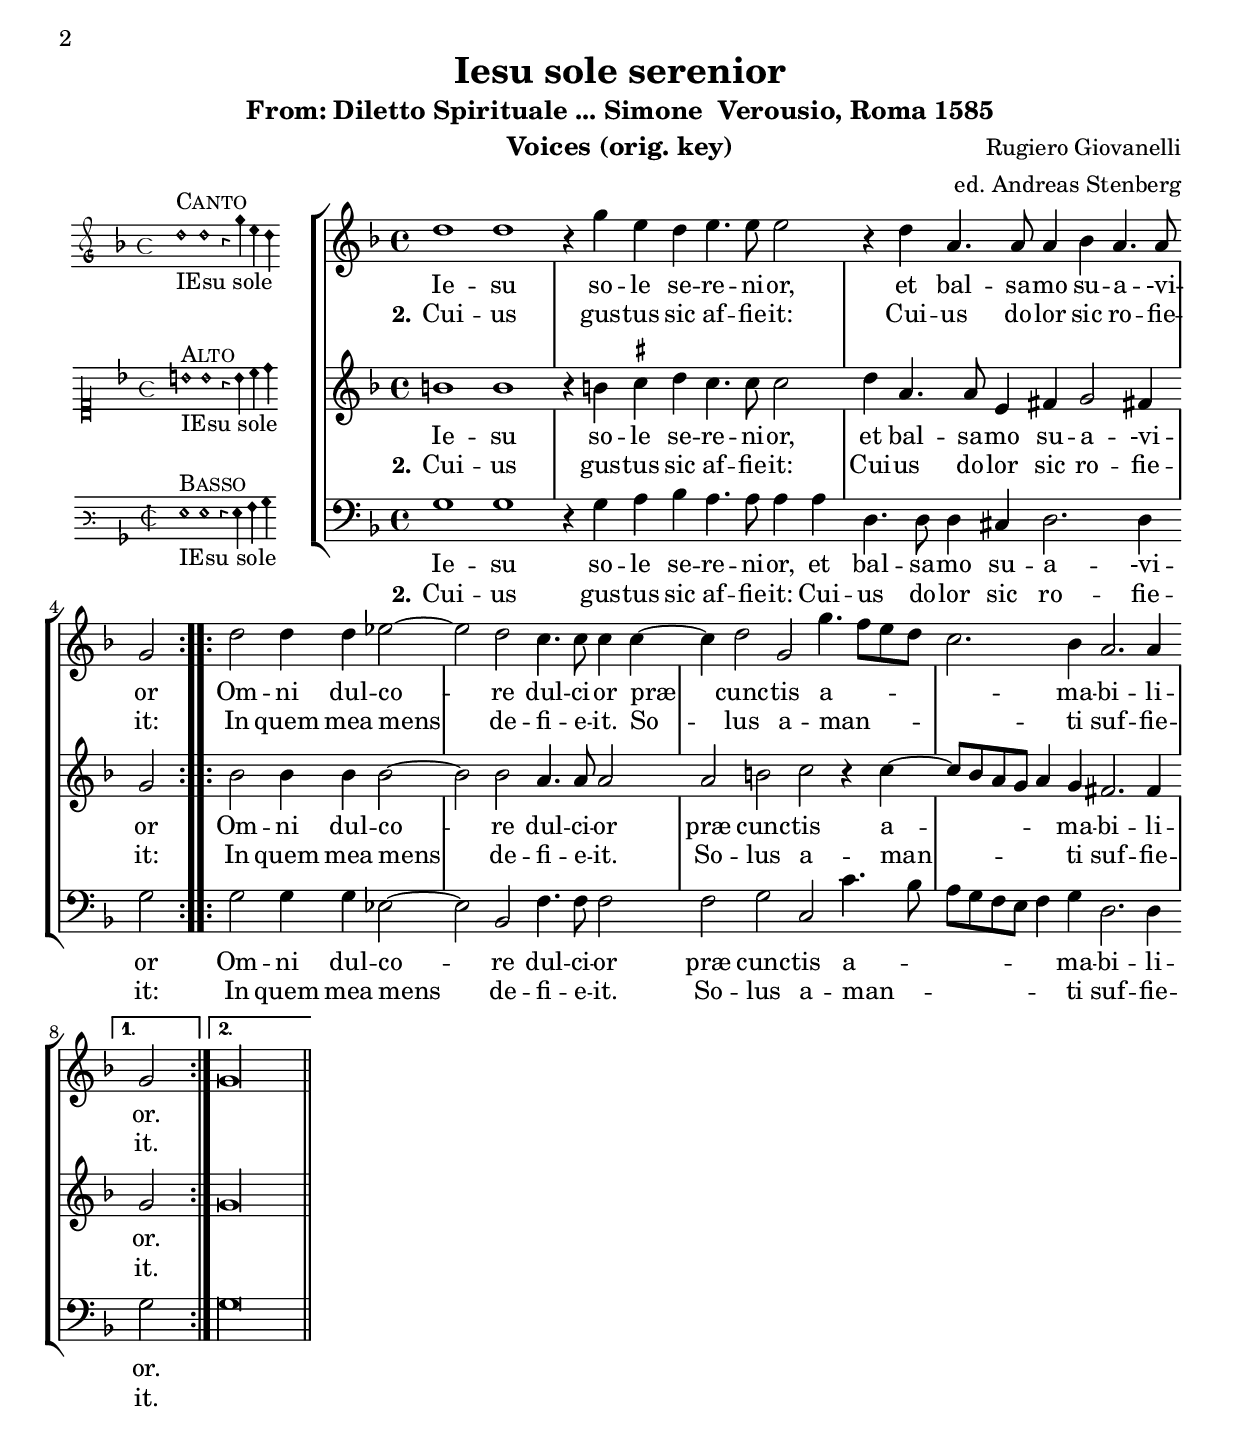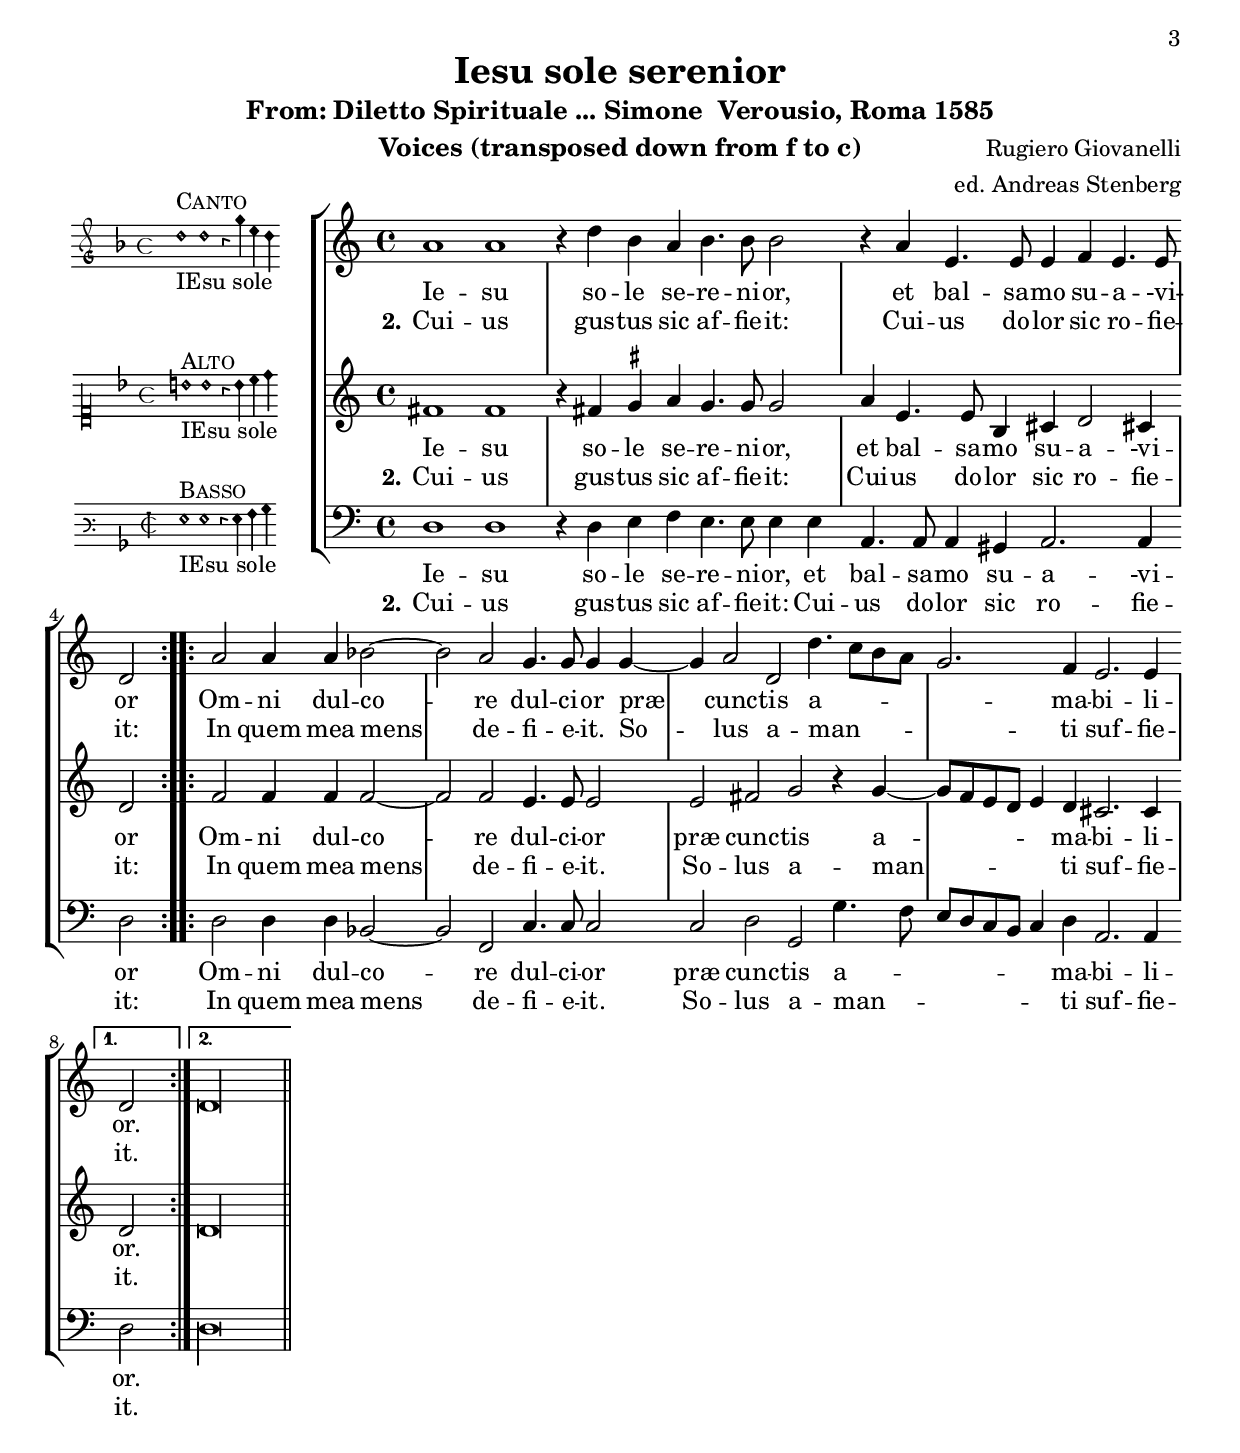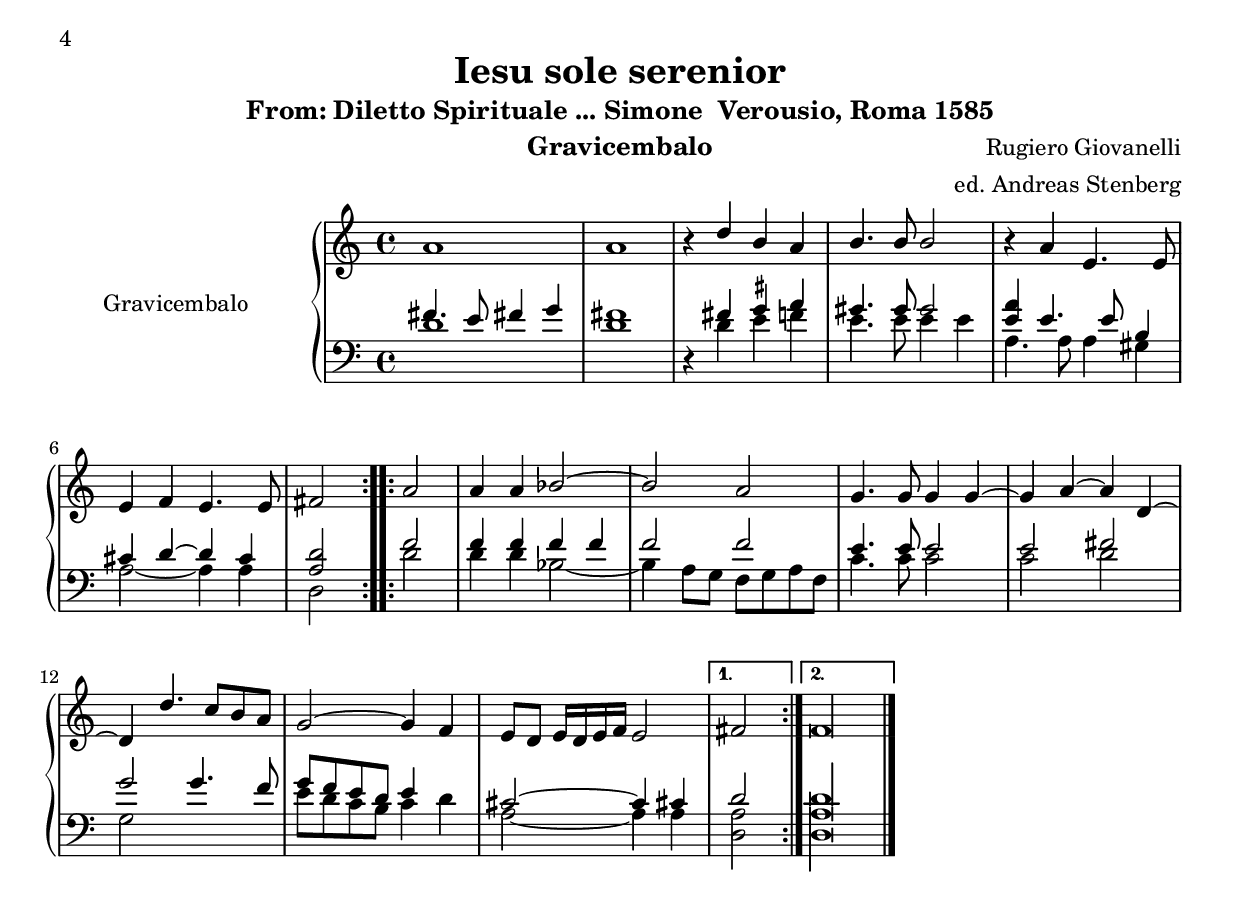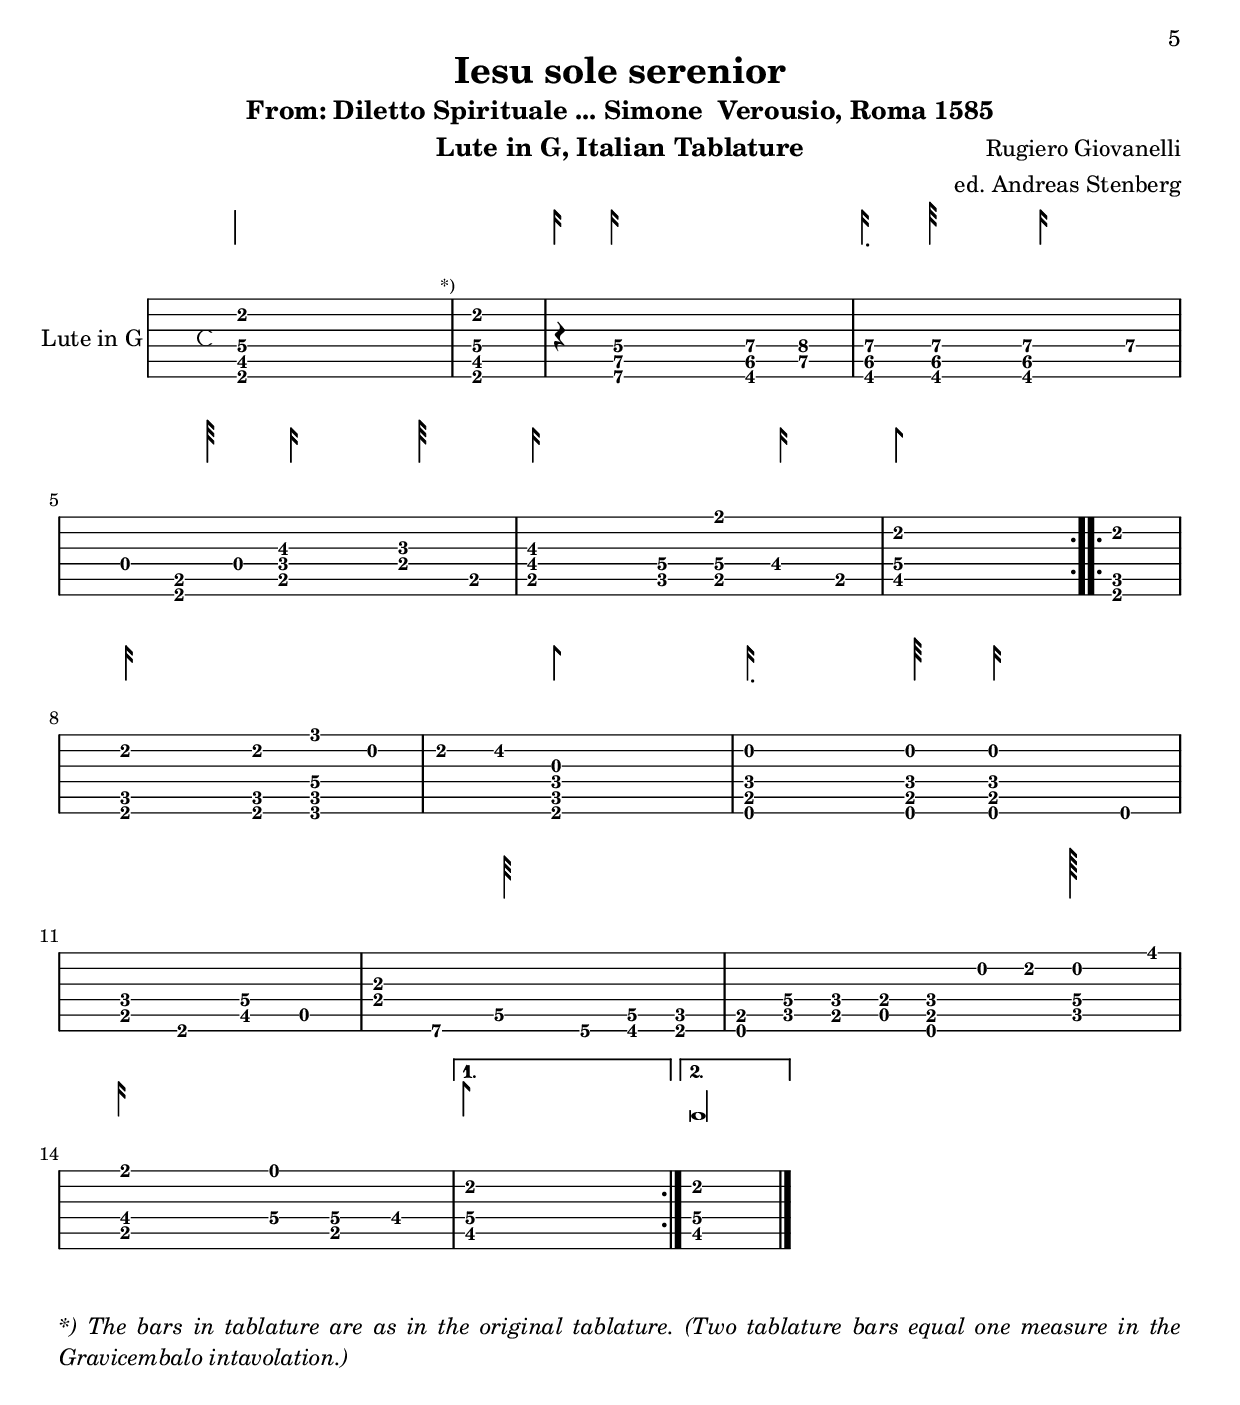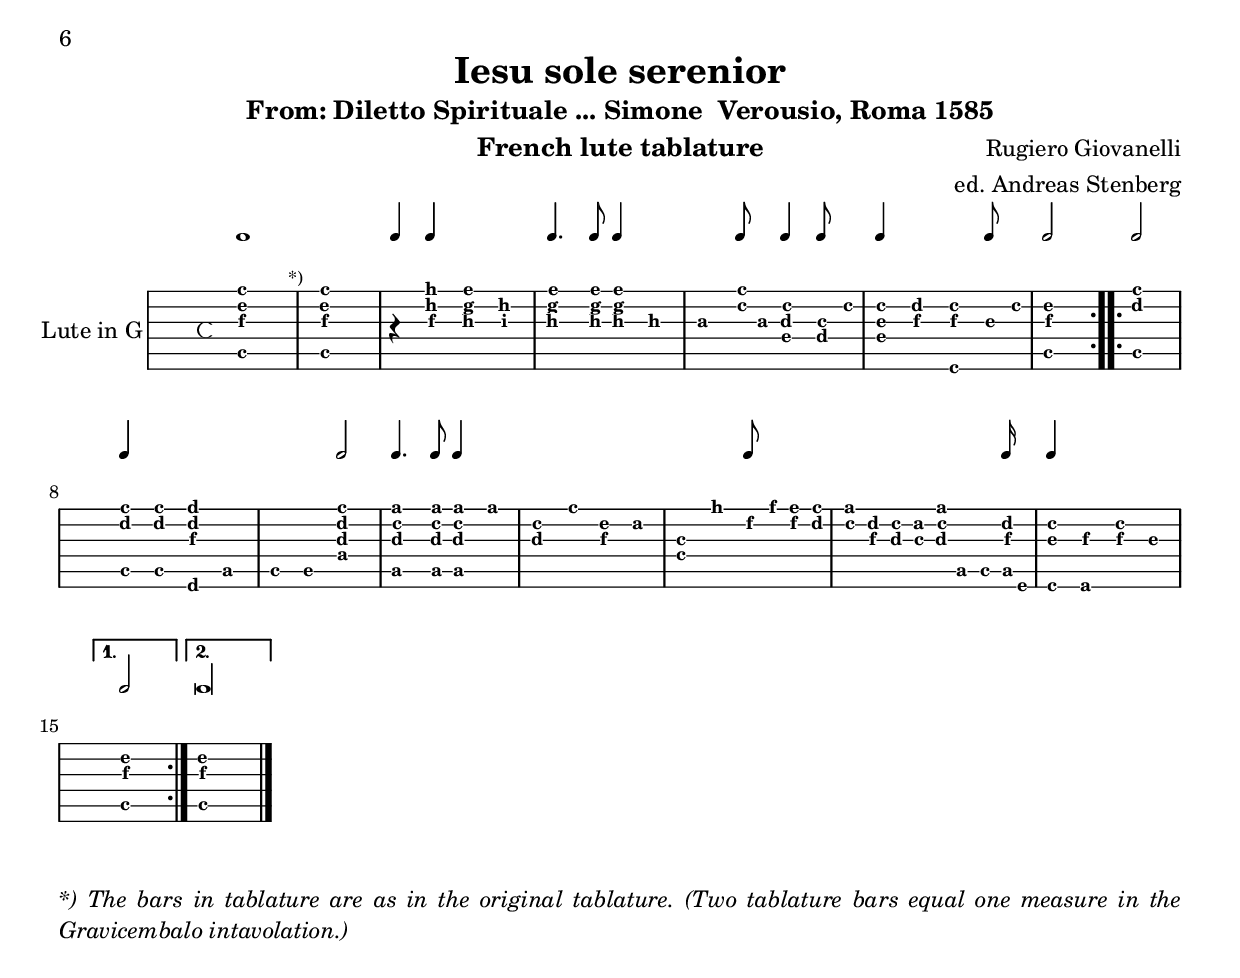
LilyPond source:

\version "2.18.0"
\include "deutsch.ly"
#(append! supported-clefs '(("mensural-f3" . ("clefs.mensural.f" 0 0))))
ficta = \once \set suggestAccidentals =##t
\header {
  title = "Iesu sole serenior"
  subtitle = "From: Diletto Spirituale ... Simone  Verousio, Roma 1585"
  composer = "Rugiero Giovanelli"
  arranger = "ed. Andreas Stenberg"
  poet = ""
  meter =""
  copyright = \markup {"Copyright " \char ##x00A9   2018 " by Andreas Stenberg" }
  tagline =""
}
global = {
  \key f \major
}

sopMusic = \relative c'' {

  \set Score.tempoHideNote = ##t
  \time 4/4
  \set Timing.measureLength = #(ly:make-moment 4/2)
  \override Staff.BarLine.transparent = ##t
  \repeat volta 2 {
    d1 d1
    r4 g4 e4 d4 e4. e8 e2
    r4 d4 a4. a8 a4 b4 a4. a8
    g2
    \revert Staff.BarLine.transparent
  }
  \repeat volta 2 {
    d'2 d4 d4 es2~
    \override Staff.BarLine.transparent = ##t
    es2 d2 c4. c8 c4 c4~
    c4 d2 g,2 g'4.\melisma f8
    e8 d8 c2.\melismaEnd b4  a2. a4
  }
  \alternative {
    { g2   \revert Staff.BarLine.transparent }
    { \cadenzaOn g\longa }
  }
  \bar "||"
}
sopWords = \lyricmode {
  Ie -- su so -- le se -- re -- ni -- or,
  et bal -- sa -- mo  su -- a -- -vi -- or
  Om -- ni dul -- co -- re dul -- ci -- or
  præ cunc -- tis a -- ma -- bi -- li -- or.
}
sopWordsII = \lyricmode {
  \set stanza = "2."
  Cui -- us gus -- tus sic af -- fie -- it:
  Cui -- us do -- lor sic ro -- fie -- it:
  In quem mea mens de -- fi -- e -- it.
  So -- lus a -- man -- ti suf -- fie -- it.
}
altoMusic = \relative c' {
  \override Staff.BarLine.transparent = ##t
  \repeat volta 2 {
    h'1 h1
    r4 h4 \ficta cis4 d4 cis4. cis8 cis2
    d4 a4. a8 e4 fis4 g2 fis!4
    g2
    \revert Staff.BarLine.transparent
  }
  \repeat volta 2 {
    b2 b4 b4 b2~
    \override Staff.BarLine.transparent = ##t
    b2 b2 a4. a8 a2
    a2 h2 c2 r4 c4~\melisma
    c8 b8 a8 g8 a4\melismaEnd g4 fis2. fis4
  }
  \alternative {
    { g2   \revert Staff.BarLine.transparent }
    { g\longa }
  }
}
altoWords = \lyricmode {
  Ie -- su so -- le se -- re -- ni -- or,
  et bal -- sa -- mo  su -- a -- -vi -- or
  Om -- ni dul -- co -- re dul -- ci -- or
  præ cunc -- tis a -- ma -- bi -- li -- or.
}
altoWordsII = \lyricmode {
  \set stanza = "2."
  Cui -- us gus -- tus sic af -- fie -- it:
  Cui -- us do -- lor sic ro -- fie -- it:
  In quem mea mens de -- fi -- e -- it.
  So -- lus a -- man -- ti suf -- fie -- it.
}
bassMusic = \relative c {
  \override Staff.BarLine.transparent = ##t
  \repeat volta 2 {
    g'1 g1
    r4 g4 a4 b4 a4. a8 a4 a4
    d,4. d8 d4 cis d2. d4
    g2
    \revert Staff.BarLine.transparent
  }
  \repeat volta 2 {
    g2 g4 g4 es2~
    \override Staff.BarLine.transparent = ##t
    es2 b2 f'4. f8 f2
    f2 g2 c,2 c'4.\melisma b8
    a8 g8 f8 e8 f4\melismaEnd g4 d2. d4
  }
  \alternative {
    { g2 \revert Staff.BarLine.transparent }
    { g\longa }
  }
}
bassWords = \lyricmode {
  Ie -- su so -- le se -- re -- ni -- or,
  et bal -- sa -- mo  su -- a -- -vi -- or
  Om -- ni dul -- co -- re dul -- ci -- or
  præ cunc -- tis a -- ma -- bi -- li -- or.
}
bassWordsII = \lyricmode {
  \set stanza = "2."
  Cui -- us gus -- tus sic af -- fie -- it:
  Cui -- us do -- lor sic ro -- fie -- it:
  In quem mea mens de -- fi -- e -- it.
  So -- lus a -- man -- ti suf -- fie -- it.
}
incipitDiscantus = \markup {
  \score {
    {
      %      \set Staff.instrumentName = #"Tenor "
      \override NoteHead.style = #'neomensural
      \override Rest.style = #'neomensural
      \override Staff.TimeSignature.style = #'mensural
      \cadenzaOn
      \clef "petrucci-g"
      \key f \major
      \time 4/4

      d''1 ^\markup { \smallCaps"Canto"} _"IEsu sole "
      d''1 r4 g''4 e''4 d''4
    }
    \layout {
      \context {
        \Voice
        \remove "Ligature_bracket_engraver"
        \consists "Mensural_ligature_engraver"
      }
      line-width = 4.5\cm
    }
  }
}


incipitAltus = \markup {
  \score {
    {
      %      \set Staff.instrumentName = #"Tenor "
      \override NoteHead.style = #'neomensural
      \override Rest.style = #'neomensural
      \override Staff.TimeSignature.style = #'mensural
      \cadenzaOn
      \clef "petrucci-c1"
      \key f \major
      \time 4/4
      h'1^\markup \smallCaps"Alto"_"IEsu sole"
      h'1 r4 h'4 c''4 d''4
    }
    \layout {
      \context {
        \Voice
        \remove "Ligature_bracket_engraver"
        \consists "Mensural_ligature_engraver"
      }
      line-width = 4.5\cm
    }
  }
}


incipitBassus = \markup {
  \score {
    {
      %      \set Staff.instrumentName = #"Tenor "
      \override NoteHead.style = #'neomensural
      \override Rest.style = #'neomensural
      \override Staff.TimeSignature.style = #'mensural
      \cadenzaOn
      \clef "mensural-f3"
      \key f \major
      \time 2/2
      g1^\markup \smallCaps"Basso"_"IEsu sole"
      g1 r4 g4 a4 b4
    }
    \layout {
      \context {
        \Voice
        \remove "Ligature_bracket_engraver"
        \consists "Mensural_ligature_engraver"
      }
      line-width = 4.5\cm
    }
  }
}

%% Score for voicees in orig key
\score {
  <<
    \new StaffGroup \with {
      \override VerticalAxisGroup.staff-staff-spacing = #'((basic-distance . 12))
    } <<
      \new Staff = treble <<
        \set Staff.instrumentName = \incipitDiscantus
        \new Voice = "sopranos" {
          \set  Staff.midiInstrument ="choir aahs"
          %	\voiceOne
          << \global \sopMusic >>
        }
      >>
      \new Lyrics = sopranos { s1 }
      \new Lyrics = sopranosII { s1 }

      \new Staff = "medius" <<
        \set Staff.instrumentName = \incipitAltus

        \new Voice = "altos" {
          %	\voiceTwo
          \set  Staff.midiInstrument ="choir aahs"
          << \global \altoMusic >>
        }
      >>

      \new Lyrics = "altos" { s1 }
      \new Lyrics = "altosII" { s1 }

      \new Staff ="basses" {
        \set Staff.instrumentName = \incipitBassus

        \new Voice = "basses" {
          \set  Staff.midiInstrument ="choir aahs"
          \clef "bass"
          %	\voiceTwo
          << \global \bassMusic >>
        }
      }
    >>
    \new Lyrics = basses { s1 }
    \new Lyrics = bassesII { s1 }

    \context Lyrics = sopranos \lyricsto sopranos \sopWords
    \context Lyrics = sopranosII \lyricsto sopranos \sopWordsII
    \context Lyrics = altos \lyricsto altos \altoWords
    \context Lyrics = altosII \lyricsto altos \altoWordsII
    \context Lyrics = basses \lyricsto basses \bassWords
    \context Lyrics = bassesII \lyricsto basses \bassWordsII
  >>
  \layout {
    \context {
      \Score
      % no bars in staves
      %      \override BarLine.transparent = ##t

    }
    % the next three instructions keep the lyrics between the bar lines
    \context {
      \Lyrics
      \consists "Bar_engraver"
      \override BarLine.transparent = ##t
    }
    \context {
      \StaffGroup
      \consists "Separating_line_group_engraver"
    }
    \context {
      \Voice
      % no slurs
      \override Slur.transparent = ##t
      % Comment in the below "\remove" command to allow line
      % breaking also at those barlines where a note overlaps
      % into the next bar.  The command is commented out in this
      % short example score, but especially for large scores, you
      % will typically yield better line breaking and thus improve
      % overall spacing if you comment in the following command.
      %\remove "Forbid_line_break_engraver"
    }
    indent = 4.5\cm
  }
  \header {
    instrument = "Voices (orig. key)"
    breakbefore = ##t
  }
}
%% Score of Voices transposed to go with Cembalo or Lute in G
\score {
  <<
    \transpose f c
    \new StaffGroup \with {
      \override VerticalAxisGroup.staff-staff-spacing = #'((basic-distance . 12))
    } <<
      \new Staff = treble <<
        \set Staff.instrumentName = \incipitDiscantus
        \new Voice = "sopranos" {
          \set  Staff.midiInstrument ="choir aahs"
          %	\voiceOne
          << \global \sopMusic >>
        }
      >>
      \new Lyrics = sopranos { s1 }
      \new Lyrics = sopranosII { s1 }

      \new Staff = "medius" <<
        \set Staff.instrumentName = \incipitAltus

        \new Voice = "altos" {
          %	\voiceTwo
          \set  Staff.midiInstrument ="choir aahs"
          << \global \altoMusic >>
        }
      >>

      \new Lyrics = "altos" { s1 }
      \new Lyrics = "altosII" { s1 }

      \new Staff ="basses" {
        \set Staff.instrumentName = \incipitBassus

        \new Voice = "basses" {
          \set  Staff.midiInstrument ="choir aahs"
          \clef "bass"
          %	\voiceTwo
          << \global \bassMusic >>
        }
      }
    >>
    \new Lyrics = basses { s1 }
    \new Lyrics = bassesII { s1 }

    \context Lyrics = sopranos \lyricsto sopranos \sopWords
    \context Lyrics = sopranosII \lyricsto sopranos \sopWordsII
    \context Lyrics = altos \lyricsto altos \altoWords
    \context Lyrics = altosII \lyricsto altos \altoWordsII
    \context Lyrics = basses \lyricsto basses \bassWords
    \context Lyrics = bassesII \lyricsto basses \bassWordsII
  >>
  \layout {
    \context {
      \Score
      % no bars in staves
      %      \override BarLine.transparent = ##t

    }
    % the next three instructions keep the lyrics between the bar lines
    \context {
      \Lyrics
      \consists "Bar_engraver"
      \override BarLine.transparent = ##t
    }
    \context {
      \StaffGroup
      \consists "Separating_line_group_engraver"
    }
    \context {
      \Voice
      % no slurs
      \override Slur.transparent = ##t
      % Comment in the below "\remove" command to allow line
      % breaking also at those barlines where a note overlaps
      % into the next bar.  The command is commented out in this
      % short example score, but especially for large scores, you
      % will typically yield better line breaking and thus improve
      % overall spacing if you comment in the following command.
      %\remove "Forbid_line_break_engraver"
    }
    indent = 4.5\cm
  }
  \header {
    instrument = "Voices (transposed down from f to c)"
    breakbefore = ##t
  }
}

%% Sources and score block for Cembalo

globalCemb = {
  \key c \major
  \time 4/4
}

rightOne = \relative c'' {
  \globalCemb
  % Music follows here.
  \repeat volta 2 {
    a1 a1
    h4\rest d4 h4 a4 h4. h8 h2
    h4\rest a4 e4. e8 e4 f4 e4. e8
    fis2
  }
  \repeat volta 2 {
    a2 a4 a4 b2~
    b2 a2 g4. g8 g4 g4~
    g4 a4~ a4 d,4~ d4 d'4. c8 h8 a8
    g2~ g4 f4 e8 d8 e16 d16 e16 f16 e2
  }
  \alternative {
    { fis2 }
    { \cadenzaOn fis\longa }
  }
  \bar "|."
}

rightTwo = \relative c'' {
  \globalCemb
  % Music follows here.
}

leftOne = \relative c' {
  \globalCemb
  % Music follows here.
  \repeat volta 2 {
    fis4. e8 fis!4 g4 fis!1
    s4 fis4 \ficta gis4 a4 gis4. gis8 gis2
    <a e>4 e4. e8 h4 cis4 d4~ d4 cis4
    <d a>2
  }
  \repeat volta 2 {
    f2 f4 f4 f4 f4
    f2 f2 e4. e8 e2
    e2 fis2 g2 g4. f8
    g8 f8 e8 d8 e4 s4 cis2~ cis4 cis!4
  }
  \alternative {
    { d2 }
    { d\longa }
  }
}

leftTwo = \relative c' {
  \globalCemb
  % Music follows here.
  \repeat volta 2 {
    d1 d1
    d,4\rest d'4 e4 f4 e4. e8 e4 e4
    a,4. a8 a4 gis4 a2~ a4 a4
    d,2

  }
  \repeat volta 2 {
    d'2 d4 d4 b2~
    b4 a8 g8 f8 g8 a8 f8 c'4. c8 c2
    c2 d2 g,2 s2
    e'8 d8 c8 h8 c4 d4  a2~ a4 a4
  }
  \alternative {
    { <a d,>2}
    { <a d,>\longa }
  }
}

\score {
  \new PianoStaff \with {
    instrumentName = "Gravicembalo"
  } <<
    \new Staff = "right" \with {
      midiInstrument = "harpsichord"
    } << \rightOne \\ \rightTwo >>
    \new Staff = "left" \with {
      midiInstrument = "harpsichord"
    } { \clef bass << \leftOne \\ \leftTwo >> }
  >>
  \layout {
    indent = 4.5\cm
  }
  \header {
    instrument = "Gravicembalo"
    breakbefore = ##t
  }
}
%{
\score {
  \unfoldRepeats
  \new PianoStaff \with {
    instrumentName = "Cembalo"
  } <<
    \new Staff = "right" \with {
      midiInstrument = "harpsichord"
    } << \rightOne \\ \rightTwo >>
    \new Staff = "left" \with {
      midiInstrument = "harpsichord"
    } { \clef bass << \leftOne \\ \leftTwo >> }
  >>
  \midi {
    \tempo 2=86
  }
}
%}
%% Score for Voices (transposed) and Cembalo combined
%{
\score {
  <<
    \new StaffGroup \with {
      \override VerticalAxisGroup.staff-staff-spacing = #'((basic-distance . 12))
    } <<
      \transpose f c
      \new Staff = treble <<
        \set Staff.instrumentName = \incipitDiscantus
        \new Voice = "sopranos" {
          \set  Staff.midiInstrument ="choir aahs"
          %	\voiceOne
          << \global \sopMusic >>
        }
      >>
      \new Lyrics = sopranos { s1 }
      \new Lyrics = sopranosII { s1 }
      \transpose f c
      \new Staff = "medius" <<
        \set Staff.instrumentName = \incipitAltus

        \new Voice = "altos" {
          %	\voiceTwo
          \set  Staff.midiInstrument ="choir aahs"
          <<  \global \altoMusic >>
        }
      >>

      \new Lyrics = "altos" { s1 }
      \new Lyrics = "altosII" { s1 }
      \transpose f c
      \new Staff ="basses" {
        \set Staff.instrumentName = \incipitBassus

        \new Voice = "basses" {
          \set  Staff.midiInstrument ="choir aahs"
          \clef "bass"
          %	\voiceTwo
          << \global \bassMusic >>
        }
      }
    >>
    \new Lyrics = basses { s1 }
    \new Lyrics = bassesII { s1 }

    \new PianoStaff \with {
      instrumentName = "Gravicembalo"
    } <<
      \new Staff = "right" \with {
        midiInstrument = "harpsichord"
      } << \rightOne \\ \rightTwo >>
      \new Staff = "left" \with {
        midiInstrument = "harpsichord"
      } { \clef bass << \leftOne \\ \leftTwo >> }
    >>

    \context Lyrics = sopranos \lyricsto sopranos \sopWords
    \context Lyrics = sopranosII \lyricsto sopranos \sopWordsII
    \context Lyrics = altos \lyricsto altos \altoWords
    \context Lyrics = altosII \lyricsto altos \altoWordsII
    \context Lyrics = basses \lyricsto basses \bassWords
    \context Lyrics = bassesII \lyricsto basses \bassWordsII
  >>
  \layout {
    \context {
      \Score
      % no bars in staves
      %      \override BarLine.transparent = ##t

    }
    % the next three instructions keep the lyrics between the bar lines
    \context {
      \Lyrics
      \consists "Bar_engraver"
      \override BarLine.transparent = ##t
    }
    \context {
      \StaffGroup
      \consists "Separating_line_group_engraver"
    }
    \context {
      \Voice
      % no slurs
      \override Slur.transparent = ##t
      % Comment in the below "\remove" command to allow line
      % breaking also at those barlines where a note overlaps
      % into the next bar.  The command is commented out in this
      % short example score, but especially for large scores, you
      % will typically yield better line breaking and thus improve
      % overall spacing if you comment in the following command.
      %\remove "Forbid_line_break_engraver"
    }
    indent = 4.5\cm
  }
  \header {
    instrument = "Voices (transposed) and Gravicembalo combined"
    breakbefore = ##t
  }
}
%}
%% sources for Italian Lute tablature
TrackAVoiceAMusic = #(define-music-function (parser location inTab) (boolean?)
                       #{
                         \tabFullNotation
                         \key c \major
                         \time 4/4
                         \oneVoice
                         \repeat volta 2 {
                           <a'\6 fis'\5 d'\4 d\2 >1
                           <a'\6 fis'\5 d'\4 d\2 >1^\markup \halign #3 \raise #-1.8 \tiny "*)"
                           r4  \ottava #1 <d''\6 a'\5 d'\4 >4 \ottava #0 <h'\6 gis'\5 e'\4 >4 <a'\5 f'\4 >4
                           <h'\6 gis'\5 e'\4 >4. <h'\6 gis'\5 e'\4 >8 <h'\6 gis'\5 e'\4 >4 <e'\4>4
                           <a\4>4 <a'\6 e'\5 >8 <a\4>8 <e'\5 c'\4 a\3 >4 <h\4 gis\3 >8 <e'\5>8
                           <e'\5 cis'\4 a\3 >4 <f'\5 d'\4 >4 <e'\5 d'\4 a,\1 >4 <cis'\4>8 <e'\5>8
                           <fis'\5 d'\4 d\2 >2
                         }
                         \repeat volta 2 {
                           <a'\6 f'\5 d\2 >2
                           <a'\6 f'\5 d\2 >4 <a'\6 f'\5 d\2 >4 <b'\6 f'\5 d'\4 b,\1 >4 <c\2>4
                           <d\2>4 <e\2>4 <a'\6 f'\5 c'\4 f\3 >2
                           <g'\6 e'\5 c'\4 c\2 >4. <g'\6 e'\5 c'\4 c\2 >8 <g'\6 e'\5 c'\4 c\2 >4 <g'\6>4
                           <e'\5 c'\4 >4 <a'\6>4 <fis'\5 d'\4 >4 <d'\5>4
                           <h\4 g\3 >4  \ottava #1 <d''\6>4 \ottava #0 <g'\5>8 <c''\6>8 <h'\6 g'\5 >8 <a'\6 f'\5 >8
                           <g'\6 e'\5 >8 <f'\5 d'\4 >8 <e'\5 c'\4 >8 <d'\5 h\4 >8 <g'\6 e'\5 c'\4 >8 <c\2>8 <d\2>8 <f'\5 d'\4 c\2 >16 <h,\1>16
                           <e'\5 cis'\4 a,\1 >4 <d'\4 g,\1 >4 <e'\5 d'\4 >4 <cis'\4>4
                         }
                         \alternative {
                           {
                             <fis'\5 d'\4 d\2 >2
                           }
                           {
                             \cadenzaOn
                             <fis'\5 d'\4 d\2 >\longa
                           }
                         }
                         \bar "|."
                       #})
TrackAVoiceBMusic = #(define-music-function (parser location inTab) (boolean?)
                       #{
                       #})
TrackALyrics = \lyricmode {
  \set ignoreMelismata = ##t

  \unset ignoreMelismata
}
TrackAStaff = \new Staff <<
  \context Voice = "TrackAVoiceAMusic" {
    \removeWithTag #'chords
    \removeWithTag #'texts
    \TrackAVoiceAMusic ##f
  }
  \context Voice = "TrackAVoiceBMusic" {
    \removeWithTag #'chords
    \removeWithTag #'texts
    \TrackAVoiceBMusic ##f
  }
>>
TrackATabStaff = \new TabStaff \with {
  stringTunings = #`( ,(ly:make-pitch -2 4 NATURAL) ,(ly:make-pitch -1 0 NATURAL) ,(ly:make-pitch -1 3 NATURAL) ,(ly:make-pitch -1 5 NATURAL) ,(ly:make-pitch 0 1 NATURAL) ,(ly:make-pitch 0 4 NATURAL) )
                                       instrumentName = "Lute in G"
} <<
  \context TabVoice = "TrackAVoiceAMusic" {
    \removeWithTag #'chords
    \removeWithTag #'texts
    \TrackAVoiceAMusic ##t
  }
  \context TabVoice = "TrackAVoiceBMusic" {
    \removeWithTag #'chords
    \removeWithTag #'texts
    \TrackAVoiceBMusic ##t
  }
>>
rythmStaff = {
  % This defines a staff with only two lines.
  % It also defines the positions of the two lines.
  \override Staff.StaffSymbol.line-positions = #'(0 )

  % This is necessary; if not entered, the barline would be too short!
  \override Staff.BarLine.bar-extent = #'(-1.5 . 1.5)
}
TrackARytmstaff = \new DrumStaff \with{
  \remove "Staff_symbol_engraver"
  \remove "Time_signature_engraver"
  \remove "Bar_engraver"
  \remove "Clef_engraver"
  fontSize = #-3
}
{ \rythmStaff \stemUp
 \override Flag.stencil = #old-straight-flag
  \override NoteHead.stencil =##f
  \set stemLeftBeamCount = #0 c4 s2.
  s1
  \set stemLeftBeamCount = #0 c16 s8. \set stemLeftBeamCount = #0 c16 s8.s2
  \set stemLeftBeamCount = #0 c16. s32 s4 \set stemLeftBeamCount = #0 c32 s8. \set stemLeftBeamCount = #0 c16 s8. s4
  s4 \set stemLeftBeamCount = #0 c32 s8. \set stemLeftBeamCount = #0 c16 s8. \set stemLeftBeamCount = #0 c32 s8. \set stemLeftBeamCount = #0 c16 s8. s2 \set stemLeftBeamCount = #0 c16 s8.
  \set stemLeftBeamCount = #0 c8 s4.
  s2
  \set stemLeftBeamCount = #0 c16 s8. s2.
  s2 \set stemLeftBeamCount = #0 c8 s4.
  \set stemLeftBeamCount = #0 c16. s32 s4 \set stemLeftBeamCount = #0 c32 s16.  \set stemLeftBeamCount = #0 c16 s8. s4
  s1
  s2\set stemLeftBeamCount = #0 c32 s8. s4
  s2 s4 s8 \set stemLeftBeamCount = #0 c64 s32. s16
  \set stemLeftBeamCount = #0 c16 s8. s2.
  \set stemLeftBeamCount = #0 c8 s4.
  \override NoteHead.stencil =##t
  c\longa

}

TrackAStaffGroup = %\new StaffGroup
<<
%  \TrackAStaff
  \TrackARytmstaff
  \TrackATabStaff
>>
TrackAStaffGroupMidi = \new StaffGroup
<<
%  \TrackAStaff
 % \TrackARytmstaff
  \TrackATabStaff
>>
\score {
  \TrackAStaffGroup
  \layout {
    \context { \Score
               \override MetronomeMark #'padding = #'5
    }
    \context { \Staff
               \override TimeSignature #'style = #'numbered
               \override StringNumber #'transparent = ##t
    }
    \context { \TabStaff
               \override TimeSignature #'style = #'mensural
               \override Stem #'transparent = ##t
               \override Beam #'transparent = ##t
               \override Dots #'transparent = ##t
               \hide Clef
    }
    \context { \TabVoice
               \override Tie #'stencil = ##f
    }
    \context { \StaffGroup
               \consists "Instrument_name_engraver"
    }
  }
  \header {
    instrument = "Lute in G, Italian Tablature"
    breakbefore = ##t
  }
}
\markup { \italic \justify-string #"*) The bars in tablature are as in the original tablature. (Two tablature bars equal one measure in the Gravicembalo intavolation.)" }
%% Sources and score for French lute tablature
\include "deutsch.ly"
TrackBVoiceAMusic = #(define-music-function (parser location inTab) (boolean?)
                       #{
                         \tabFullNotation
                         \key c \major
                         \time 4/4
                         \oneVoice
                         \oneVoice
                         \repeat volta 2 {
                           <a'\1 fis'\2 d'\3 d\5 >1
                           <a'\1 fis'\2 d'\3 d\5 >1^\markup \halign #3 \raise #-1.8 \tiny "*)"
                           r4  \ottava #1 <d''\1 a'\2 d'\3 >4 \ottava #0 <h'\1 gis'\2 e'\3 >4 <a'\2 f'\3 >4
                           <h'\1 gis'\2 e'\3 >4. <h'\1 gis'\2 e'\3 >8 <h'\1 gis'\2 e'\3 >4 <e'\3>4
                           <a\3>4 <a'\1 e'\2 >8 <a\3>8 <e'\2 c'\3 a\4 >4 <h\3 gis\4 >8 <e'\2>8
                           <e'\2 cis'\3 a\4 >4 <f'\2 d'\3 >4 <e'\2 d'\3 a,\6 >4 <cis'\3>8 <e'\2>8
                           <fis'\2 d'\3 d\5 >2
                         }
                         \repeat volta 2 {
                           <a'\1 f'\2 d\5 >2
                           <a'\1 f'\2 d\5 >4 <a'\1 f'\2 d\5 >4 <b'\1 f'\2 d'\3 b,\6 >4 <c\5>4
                           <d\5>4 <e\5>4 <a'\1 f'\2 c'\3 f\4 >2
                           <g'\1 e'\2 c'\3 c\5 >4. <g'\1 e'\2 c'\3 c\5 >8 <g'\1 e'\2 c'\3 c\5 >4 <g'\1>4
                           <e'\2 c'\3 >4 <a'\1>4 <fis'\2 d'\3 >4 <d'\2>4
                           <h\3 g\4 >4  \ottava #1 <d''\1>4 \ottava #0 <g'\2>8 <c''\1>8 <h'\1 g'\2 >8 <a'\1 f'\2 >8
                           <g'\1 e'\2 >8 <f'\2 d'\3 >8 <e'\2 c'\3 >8 <d'\2 h\3 >8 <g'\1 e'\2 c'\3 >8 <c\5>8 <d\5>8 <f'\2 d'\3 c\5 >16 <h,\6>16
                           <e'\2 cis'\3 a,\6 >4 <d'\3 g,\6 >4 <e'\2 d'\3 >4 <cis'\3>4
                         }
                         \alternative {
                           {
                             <fis'\2 d'\3 d\5 >2
                           }
                           {
                             \cadenzaOn
                             <fis'\2 d'\3 d\5 >\longa
                           }
                         }
                         \bar "|."
                       #})
TrackBVoiceBMusic = #(define-music-function (parser location inTab) (boolean?)
                       #{
                       #})
rythmStaffFr = {
  % This defines a staff with only two lines.
  % It also defines the positions of the two lines.
  \override Staff.StaffSymbol.line-positions = #'(0 )

  % This is necessary; if not entered, the barline would be too short!
  \override Staff.BarLine.bar-extent = #'(-1.5 . 1.5)
}
rythm = \new DrumStaff \with{
  \remove "Staff_symbol_engraver"
  \remove "Time_signature_engraver"
  \remove "Bar_engraver"
  \remove "Clef_engraver"
  fontSize = #-3
}
{ \rythmStaffFr \stemUp
  c1
  s1
  c4 c4 s2
  c4. c8 c4 s4
  s4 c8 s8 c4 c8 s8
  c4 s2 c8 s8
  c2
  c2
  c4 s2.
  s2 c2
  c4. c8 c4 s4
  s1
  s2 c8 s4.
  s2. s8 c16 s16
  c4 s2.
  c2
  c\longa
}
TrackBStaff = \new Staff <<
  \context Voice = "TrackBVoiceAMusic" {
    \TrackBVoiceAMusic ##f
  }
  \context Voice = "TrackBVoiceBMusic" {
    \TrackBVoiceBMusic ##f
  }
>>
TrackBTabStaff =  \new TabStaff \with {stringTunings = \stringTuning <g, c f a d' g'>
                                       \hide Clef
                                       tablatureFormat = #fret-letter-tablature-format
                                       instrumentName = "Lute in G"
} <<
  \context TabVoice = "TrackBVoiceAMusic" {
    \removeWithTag #'chords
    \removeWithTag #'te\3ts
    \TrackBVoiceAMusic ##t
  }
  \context TabVoice = "TrackBVoiceBMusic" {
    \removeWithTag #'chords
    \removeWithTag #'te\3ts
    \TrackBVoiceBMusic ##t
    \override Staff.BarLine.transparent =##f
  }
>>
TrackBStaffGroupPrint = %\new StaffGroup
<<
% \TrackBStaff  %% uncomment to get raw transcript of lute part
  \rythm
  \TrackBTabStaff
>>
TrackBStaffGroupMidi = \new StaffGroup <<
  %   \TrackBStaff
  %   \rythm
  \TrackBTabStaff
>>

\score {
  <<
    \TrackBStaffGroupPrint
  >>
  \layout {    \context { \Staff
                          %      \override TimeSignature.style = #'numbered
                          \override StringNumber.transparent = ##t
               }
               \context { \TabStaff
                          \override TimeSignature.style = #'mensural
                          \override Stem.transparent = ##t
                          \override Beam.transparent = ##t
                          \override Dots.transparent = ##t
                          \hide Clef
               }
               \context { \TabVoice
                          \override Tie.stencil = ##f
               }
  }
  \header {
    instrument = "French lute tablature"
    breakbefore = ##t
  }
}
\markup { \italic \justify-string #"*) The bars in tablature are as in the original tablature. (Two tablature bars equal one measure in the Gravicembalo intavolation.)" }

%% Score for Voices (transposed) and Lute combined
%{
\score {
  <<
    \new StaffGroup \with {
      \override VerticalAxisGroup.staff-staff-spacing = #'((basic-distance . 12))
    } <<
      \transpose f c
      \new Staff = treble <<
        \set Staff.instrumentName = \incipitDiscantus
        \new Voice = "sopranos" {
          \set  Staff.midiInstrument ="choir aahs"
          %	\voiceOne
          << \global \sopMusic >>
        }
      >>
      \new Lyrics = sopranos { s1 }
      \new Lyrics = sopranosII { s1 }
      \transpose f c
      \new Staff = "medius" <<
        \set Staff.instrumentName = \incipitAltus

        \new Voice = "altos" {
          %	\voiceTwo
          \set  Staff.midiInstrument ="choir aahs"
          <<  \global \altoMusic >>
        }
      >>

      \new Lyrics = "altos" { s1 }
      \new Lyrics = "altosII" { s1 }
      \transpose f c
      \new Staff ="basses" {
        \set Staff.instrumentName = \incipitBassus

        \new Voice = "basses" {
          \set  Staff.midiInstrument ="choir aahs"
          \clef "bass"
          %	\voiceTwo
          << \global \bassMusic >>
        }
      }
    >>
    \new Lyrics = basses { s1 }
    \new Lyrics = bassesII { s1 }

%    \TrackAStaffGroup
    \TrackBStaffGroupPrint

    \context Lyrics = sopranos \lyricsto sopranos \sopWords
    \context Lyrics = sopranosII \lyricsto sopranos \sopWordsII
    \context Lyrics = altos \lyricsto altos \altoWords
    \context Lyrics = altosII \lyricsto altos \altoWordsII
    \context Lyrics = basses \lyricsto basses \bassWords
    \context Lyrics = bassesII \lyricsto basses \bassWordsII
  >>
  \layout {
    \context {
      \Score
      % no bars in staves
      %      \override BarLine.transparent = ##t

    }
    % the next three instructions keep the lyrics between the bar lines
    \context {
      \Lyrics
      \consists "Bar_engraver"
      \override BarLine.transparent = ##t
    }
    \context {
      \StaffGroup
      \consists "Separating_line_group_engraver"
    }
    \context {
      \Voice
      % no slurs
      \override Slur.transparent = ##t
      % Comment in the below "\remove" command to allow line
      % breaking also at those barlines where a note overlaps
      % into the next bar.  The command is commented out in this
      % short example score, but especially for large scores, you
      % will typically yield better line breaking and thus improve
      % overall spacing if you comment in the following command.
      %\remove "Forbid_line_break_engraver"
    }
    indent = 4.5\cm
    \context { \Score
               \override MetronomeMark #'padding = #'5
    }
    \context { \Staff
               \override TimeSignature #'style = #'numbered
               \override StringNumber #'transparent = ##t
    }
    \context { \TabStaff
               \override TimeSignature #'style = #'numbered
               \override Stem #'transparent = ##t
               \override Beam #'transparent = ##t
               \hide Clef
    }
    \context { \TabVoice
               \override Tie #'stencil = ##f
    }
    \context { \StaffGroup
               \consists "Instrument_name_engraver"
    }
  }
  \header {
    instrument = "Voices (transposed) and Lute combined"
    breakbefore = ##t
  }
}
%}
%% Scor for midi
\score {
  \unfoldRepeats
  <<
    \new StaffGroup <<
      \transpose f c
      \new Staff = treble <<
        \set Staff.instrumentName = \incipitDiscantus
        \new Voice = "sopranos" {
          \set  Staff.midiInstrument ="choir aahs"
          %	\voiceOne
          << \global \sopMusic >>
        }
      >>
      \new Lyrics = sopranos { s1 }

      \transpose f c
      \new Staff = "medius" <<
        \set Staff.instrumentName = \incipitAltus

        \new Voice = "altos" {
          %	\voiceTwo
          \set  Staff.midiInstrument ="choir aahs"
          << \global \altoMusic >>
        }
      >>

      \new Lyrics = "altos" { s1 }

      \transpose f c
      \new Staff ="basses" {
        \set Staff.instrumentName = \incipitBassus

        \new Voice = "basses" {
          \set  Staff.midiInstrument ="choir aahs"
          \clef "G_8"
          %	\voiceTwo
          << \global \bassMusic >>
        }
      }
    >>
    \new Lyrics = basses { s1 }
    %{
    \new PianoStaff \with {
      instrumentName = "Gravicembalo"
    } <<
      \new Staff = "right" \with {
        midiInstrument = "harpsichord"
      } << \rightOne \\ \rightTwo >>
      \new Staff = "left" \with {
        midiInstrument = "harpsichord"
      } { \clef bass << \leftOne \\ \leftTwo >> }
    >> %}
    \TrackAStaffGroupMidi

    \context Lyrics = sopranos \lyricsto sopranos \sopWords
    \context Lyrics = altos \lyricsto altos \altoWords
    \context Lyrics = basses \lyricsto basses \bassWords
  >>
  \midi {  \tempo 2 = 98 }
}
\paper {
  ragged-bottom = ##t
  ragged-last-bottom = ##t
  ragged-last = ##t
  print-all-headers = ##t
}

%{
convert-ly.py (GNU LilyPond) 2.18.2  convert-ly.py: Processing `'...
Applying conversion: 2.15.7, 2.15.9, 2.15.10, 2.15.16, 2.15.17,
2.15.18, 2.15.19, 2.15.20, 2.15.25, 2.15.32, 2.15.39, 2.15.40,
2.15.42, 2.15.43, 2.16.0, 2.17.0, 2.17.4, 2.17.5, 2.17.6, 2.17.11,
2.17.14, 2.17.15, 2.17.18, 2.17.19, 2.17.20, 2.17.25, 2.17.27,
2.17.29, 2.17.97, 2.18.0
%}
